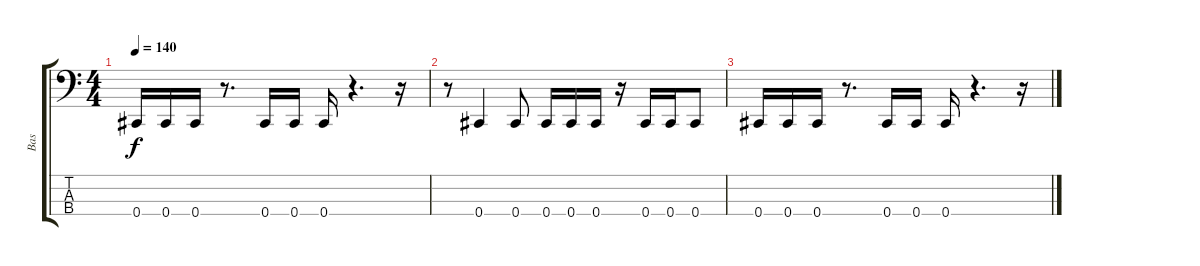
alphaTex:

\track ("Bas" "Bas") {instrument electricbasspick}
\staff {score tabs}
\tuning (E2 B1 Gb1 Db1) {hide}
\ts (4 4)
\tempo 140
\clef f4
\ks c
0.4.16{dy f} 0.4.16 0.4.16 r.8{d} 0.4.16 0.4.16 0.4.16 r.4{d} r.16 |
r.8 0.4.4 0.4.8 0.4.16 0.4.16 0.4.16 r.16 0.4.16 0.4.16 0.4.8 |
0.4.16 0.4.16 0.4.16 r.8{d} 0.4.16 0.4.16 0.4.16 r.4{d} r.16
